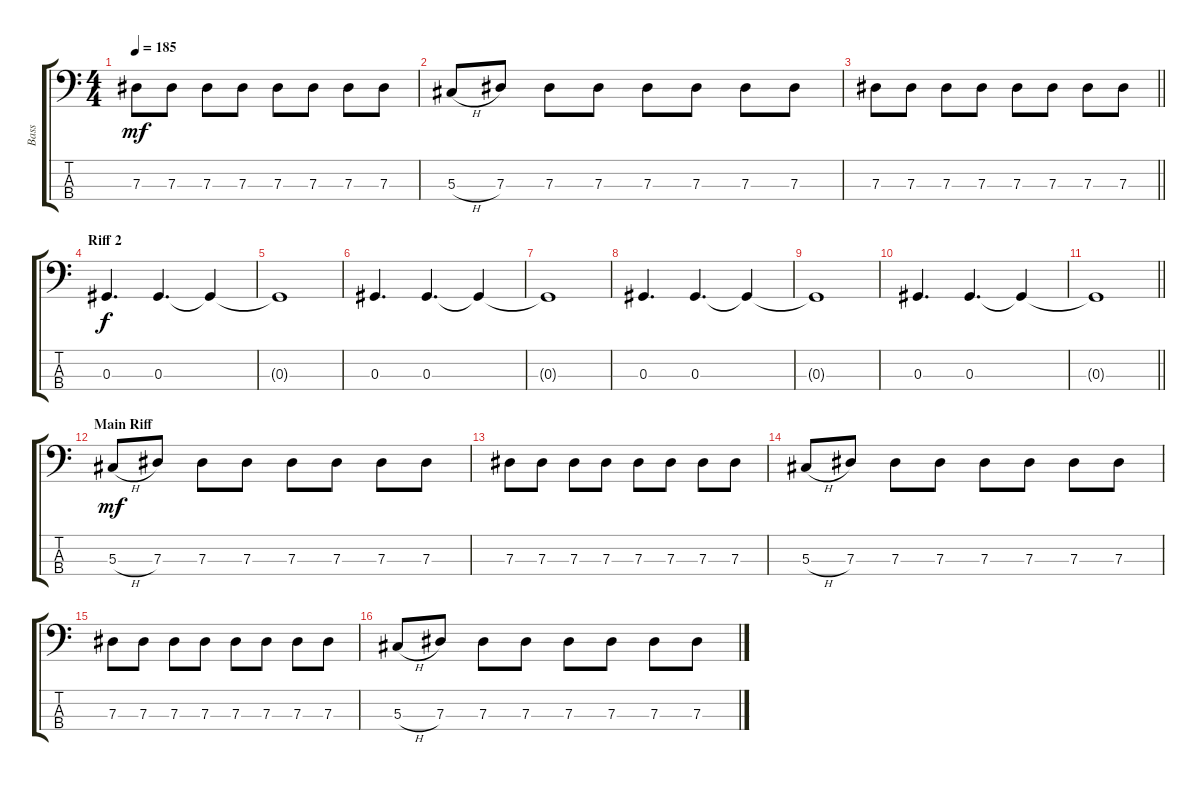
\track ("Bass" "Bass") {instrument electricbassfinger}
\staff {score tabs}
\tuning (Gb2 Db2 Ab1 Eb1) {hide}
\ts (4 4)
\tempo 185
\clef f4
\ks c
7.3.8{dy mf} 7.3.8 7.3.8 7.3.8 7.3.8 7.3.8 7.3.8 7.3.8 |
5.3{h}.8 7.3.8 7.3.8 7.3.8 7.3.8 7.3.8 7.3.8 7.3.8 |
\barLineRight lightlight
7.3.8 7.3.8 7.3.8 7.3.8 7.3.8 7.3.8 7.3.8 7.3.8 |
\section ("" "Riff 2")
0.3.4{d dy f} 0.3.4{d} 0.3{t}.4 |
0.3{t}.1 |
0.3.4{d} 0.3.4{d} 0.3{t}.4 |
0.3{t}.1 |
0.3.4{d} 0.3.4{d} 0.3{t}.4 |
0.3{t}.1 |
0.3.4{d} 0.3.4{d} 0.3{t}.4 |
\barLineRight lightlight
0.3{t}.1 |
\section ("" "Main Riff")
5.3{h}.8{dy mf} 7.3.8 7.3.8 7.3.8 7.3.8 7.3.8 7.3.8 7.3.8 |
7.3.8 7.3.8 7.3.8 7.3.8 7.3.8 7.3.8 7.3.8 7.3.8 |
5.3{h}.8 7.3.8 7.3.8 7.3.8 7.3.8 7.3.8 7.3.8 7.3.8 |
7.3.8 7.3.8 7.3.8 7.3.8 7.3.8 7.3.8 7.3.8 7.3.8 |
5.3{h}.8 7.3.8 7.3.8 7.3.8 7.3.8 7.3.8 7.3.8 7.3.8
